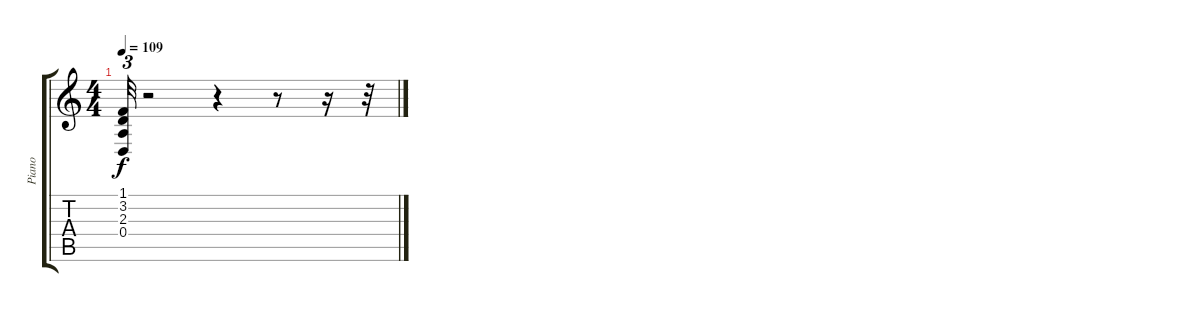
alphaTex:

\track ("Piano" "Piano") {instrument brightacousticpiano}
\staff {score tabs}
\tuning (E4 B3 G3 D3 A2 E2) {hide}
\ts (4 4)
\tempo 109
\clef g2
\ks c
(1.1{t} 3.2{t} 2.3{t} 0.4{t}).32{tu (3 2) dy f} r.2 r.4 r.8 r.16 r.32
